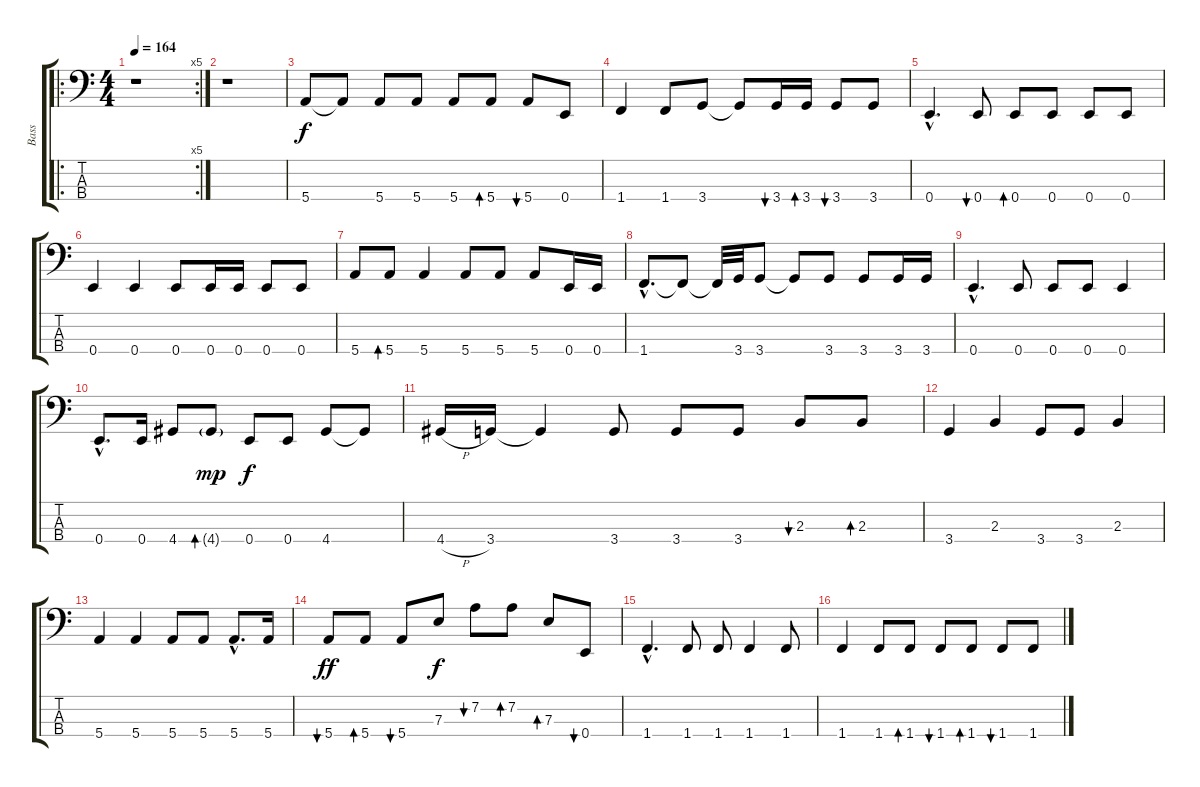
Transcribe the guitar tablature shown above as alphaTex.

\track ("Bass" "Bass") {instrument electricbasspick}
\staff {score tabs}
\tuning (G2 D2 A1 E1) {hide}
\ro
\rc 5
\ts (4 4)
\tempo 164
\clef f4
\ks c
r.1{dy f instrument electricbasspick} |
r.1 |
5.4.8 5.4{t}.8 5.4.8 5.4.8 5.4.8 5.4.8{bd 240} 5.4.8{bu 240} 0.4.8 |
1.4.4 1.4.8 3.4.8 3.4{t}.8 3.4.16{bu 120} 3.4.16{bd 120} 3.4.8{bu 240} 3.4.8 |
0.4{hac}.4{d} 0.4.8{bu 240} 0.4.8{bd 240} 0.4.8 0.4.8 0.4.8 |
0.4.4 0.4.4 0.4.8 0.4.16 0.4.16 0.4.8 0.4.8 |
5.4.8 5.4.8{bd 240} 5.4.4 5.4.8 5.4.8 5.4.8 0.4.16 0.4.16 |
1.4{hac}.8{d} 1.4{t}.8 1.4{t}.32 3.4.32 3.4.8 3.4{t}.8 3.4.8 3.4.8 3.4.16 3.4.16 |
0.4{hac}.4{d} 0.4.8 0.4.8 0.4.8 0.4.4 |
0.4{hac}.8{d} 0.4.16 4.4.8 4.4{g}.8{bd 240 dy mp} 0.4.8{dy f} 0.4.8 4.4.8 4.4{t}.8 |
4.4{h}.16 3.4.16 3.4{t}.4 3.4.8 3.4.8 3.4.8 2.3.8{bu 240} 2.3.8{bd 240} |
3.4.4 2.3.4 3.4.8 3.4.8 2.3.4 |
5.4.4 5.4.4 5.4.8 5.4.8 5.4{hac}.8{d} 5.4.16 |
5.4.8{bu 240 dy ff} 5.4.8{bd 240} 5.4.8{bu 240} 7.3.8{dy f} 7.2.8{bu 240} 7.2.8{bd 240} 7.3.8{bd 240} 0.4.8{bu 240} |
1.4{hac}.4{d} 1.4.8 1.4.8 1.4.4 1.4.8 |
1.4.4 1.4.8 1.4.8{bd 240} 1.4.8{bu 240} 1.4.8{bd 240} 1.4.8{bu 240} 1.4.8
